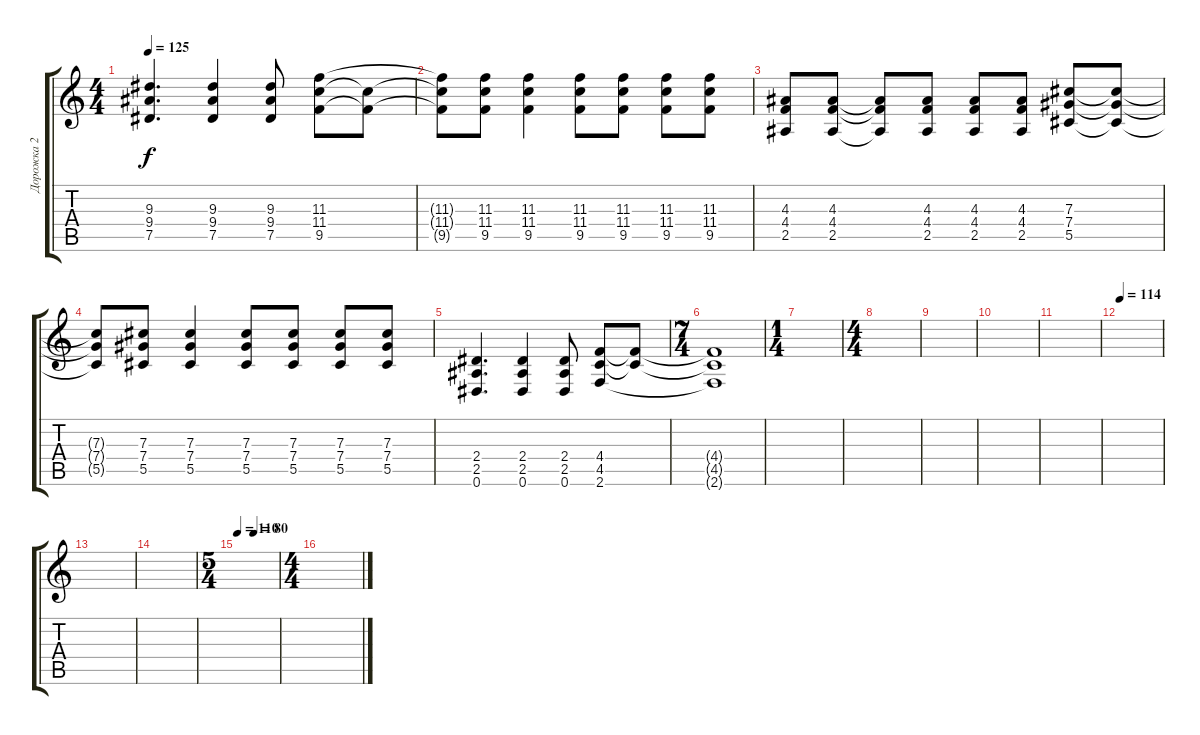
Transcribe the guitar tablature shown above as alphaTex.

\track ("Дорожка 2" "Дорожка 2") {instrument electricguitarjazz}
\staff {score tabs}
\tuning (Eb4 Bb3 Gb3 Db3 Ab2 Eb2) {hide}
\ts (4 4)
\tempo 125
\clef g2
\ks c
(9.3 9.4 7.5).4{d dy f} (9.3 9.4 7.5).4 (9.3 9.4 7.5).8 (11.3 11.4 9.5).8 (11.4{t} 9.5{t}).8 |
(11.3{t} 11.4{t} 9.5{t}).8 (11.3 11.4 9.5).8 (11.3 11.4 9.5).4 (11.3 11.4 9.5).8 (11.3 11.4 9.5).8 (11.3 11.4 9.5).8 (11.3 11.4 9.5).8 |
(4.3 4.4 2.5).8 (4.3 4.4 2.5).8 (4.3{t} 4.4{t} 2.5{t}).8 (4.3 4.4 2.5).8 (4.3 4.4 2.5).8 (4.3 4.4 2.5).8 (7.3 7.4 5.5).8 (7.3{t} 7.4{t} 5.5{t}).8 |
(7.3{t} 7.4{t} 5.5{t}).8 (7.3 7.4 5.5).8 (7.3 7.4 5.5).4 (7.3 7.4 5.5).8 (7.3 7.4 5.5).8 (7.3 7.4 5.5).8 (7.3 7.4 5.5).8 |
(2.4 2.5 0.6).4{d} (2.4 2.5 0.6).4 (2.4 2.5 0.6).8 (4.4 4.5 2.6).8 (4.4{t} 4.5{t}).8 |
\ts (7 4)
(4.4{t} 4.5{t} 2.6{t}).1 |
\ts (1 4)
|
\ts (4 4)
|
|
|
|
\tempo 114
|
|
|
\ts (5 4)
\tempo 110
\tempo (80 0.4)
|
\ts (4 4)
